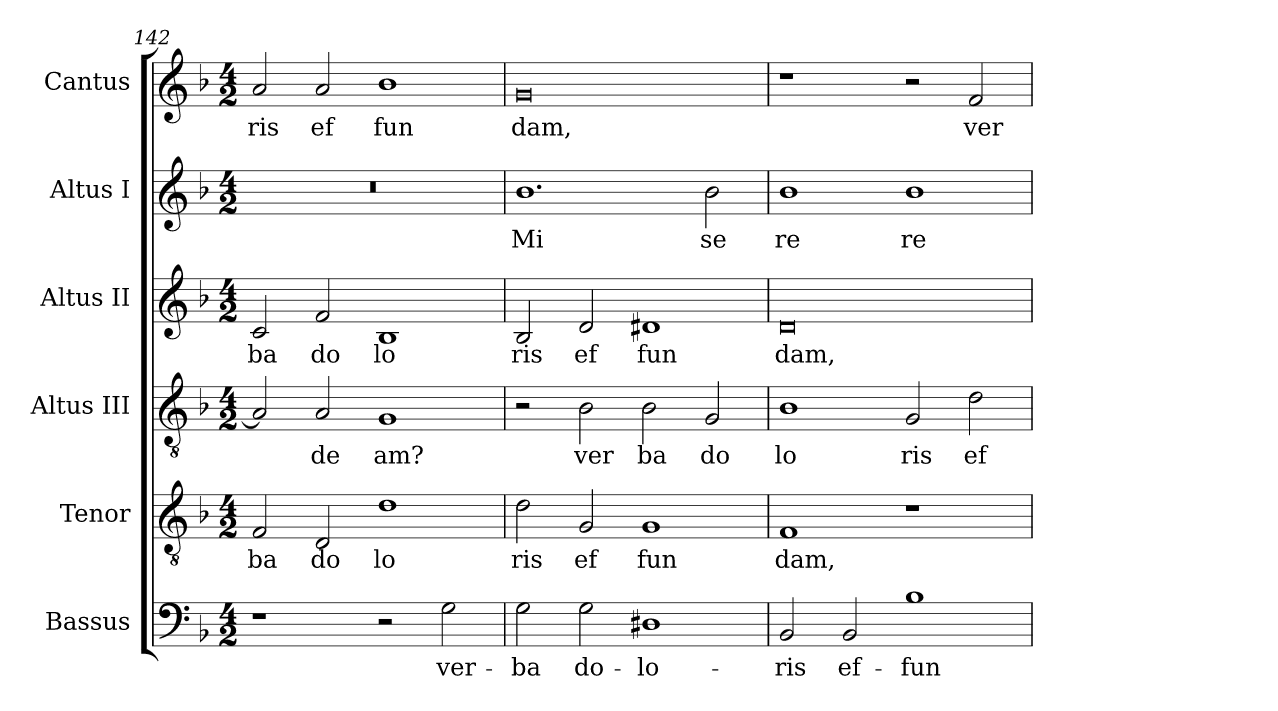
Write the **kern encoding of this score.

**kern	**text	**kern	**text	**kern	**text	**kern	**text	**kern	**text	**kern	**text
*part6	*part6	*part5	*part5	*part4	*part4	*part3	*part3	*part2	*part2	*part1	*part1
*staff6	*staff6	*staff5	*staff5	*staff4	*staff4	*staff3	*staff3	*staff2	*staff2	*staff1	*staff1
*I"Bassus	*	*I"Tenor	*	*I"Altus III	*	*I"Altus II	*	*I"Altus I	*	*I"Cantus	*
*I'Bassus	*	*I'Tenor	*	*I'Altus III	*	*I'Altus II	*	*I'Altus I	*	*I'Cantus	*
*clefF4	*	*clefGv2	*	*clefGv2	*	*clefG2	*	*clefG2	*	*clefG2	*
*ITrd-3c-5	*	*ITrd-3c-5	*	*ITrd-3c-5	*	*ITrd-3c-5	*	*	*	*ITrd-3c-5	*
*k[b-e-]	*	*k[b-e-]	*	*k[b-e-]	*	*k[b-e-]	*	*k[b-]	*	*k[b-e-]	*
*B-:	*	*B-:	*	*B-:	*	*B-:	*	*F:	*	*B-:	*
*M4/2	*	*M4/2	*	*M4/2	*	*M4/2	*	*M4/2	*	*M4/2	*
=142	=142	=142	=142	=142	=142	=142	=142	=142	=142	=142	=142
!	!	!	!LO:LY:b:cj	!	!	!	!LO:LY:b:cj	!	!	!	!LO:LY:b:cj
1r	.	2B-/	ba	2d/]	.	2f/	ba	0r	.	2dd/	ris
!	!	!	!LO:LY:b:cj	!	!LO:LY:b:cj	!	!LO:LY:b:cj	!	!	!	!LO:LY:b:cj
.	.	2G/	do	2d/	de	2b-/	do	.	.	2dd/	ef
!	!	!	!LO:LY:b:cj	!	!LO:LY:b:cj	!	!LO:LY:b:cj	!	!	!	!LO:LY:b:cj
2r	.	1g	lo	1c	am?	1e-	lo	.	.	1ee-	fun
!	!LO:LY:b:cj	!	!	!	!	!	!	!	!	!	!
2c\	ver-	.	.	.	.	.	.	.	.	.	.
=143	=143	=143	=143	=143	=143	=143	=143	=143	=143	=143	=143
!	!LO:LY:b:cj	!	!LO:LY:b:cj	!	!	!	!LO:LY:b:cj	!	!LO:LY:b:cj	!	!LO:LY:b:cj
2c\	-ba	2g\	ris	2r	.	2e-/	ris	1.b-	Mi	0cc	dam,
!	!LO:LY:b:cj	!	!LO:LY:b:cj	!	!LO:LY:b:cj	!	!LO:LY:b:cj	!	!	!	!
2c\	do-	2c/	ef	2e-\	ver	2g/	ef	.	.	.	.
!	!LO:LY:b:cj	!	!LO:LY:b:cj	!	!LO:LY:b:cj	!	!LO:LY:b:cj	!	!	!	!
1G#X	-lo-	1c	fun	2e-\	ba	1g#X	fun	.	.	.	.
!	!	!	!	!	!LO:LY:b:cj	!	!	!	!LO:LY:b:cj	!	!
.	.	.	.	2c/	do	.	.	2b-\	se	.	.
=144	=144	=144	=144	=144	=144	=144	=144	=144	=144	=144	=144
!	!LO:LY:b:cj	!	!LO:LY:b:cj	!	!LO:LY:b:cj	!	!LO:LY:b:cj	!	!LO:LY:b:cj	!	!
2E-/	-ris	1B-	dam,	1e-	lo	0g	dam,	1b-	re	1r	.
!	!LO:LY:b:cj	!	!	!	!	!	!	!	!	!	!
2E-/	ef-	.	.	.	.	.	.	.	.	.	.
!	!LO:LY:b:cj	!	!	!	!LO:LY:b:cj	!	!	!	!LO:LY:b:cj	!	!
1e-	-fun-	1r	.	2c/	ris	.	.	1b-	re	2r	.
!	!	!	!	!	!LO:LY:b:cj	!	!	!	!	!	!LO:LY:b:cj
.	.	.	.	2g\	ef	.	.	.	.	2b-/	ver
=	=	=	=	=	=	=	=	=	=	=	=
*-	*-	*-	*-	*-	*-	*-	*-	*-	*-	*-	*-
